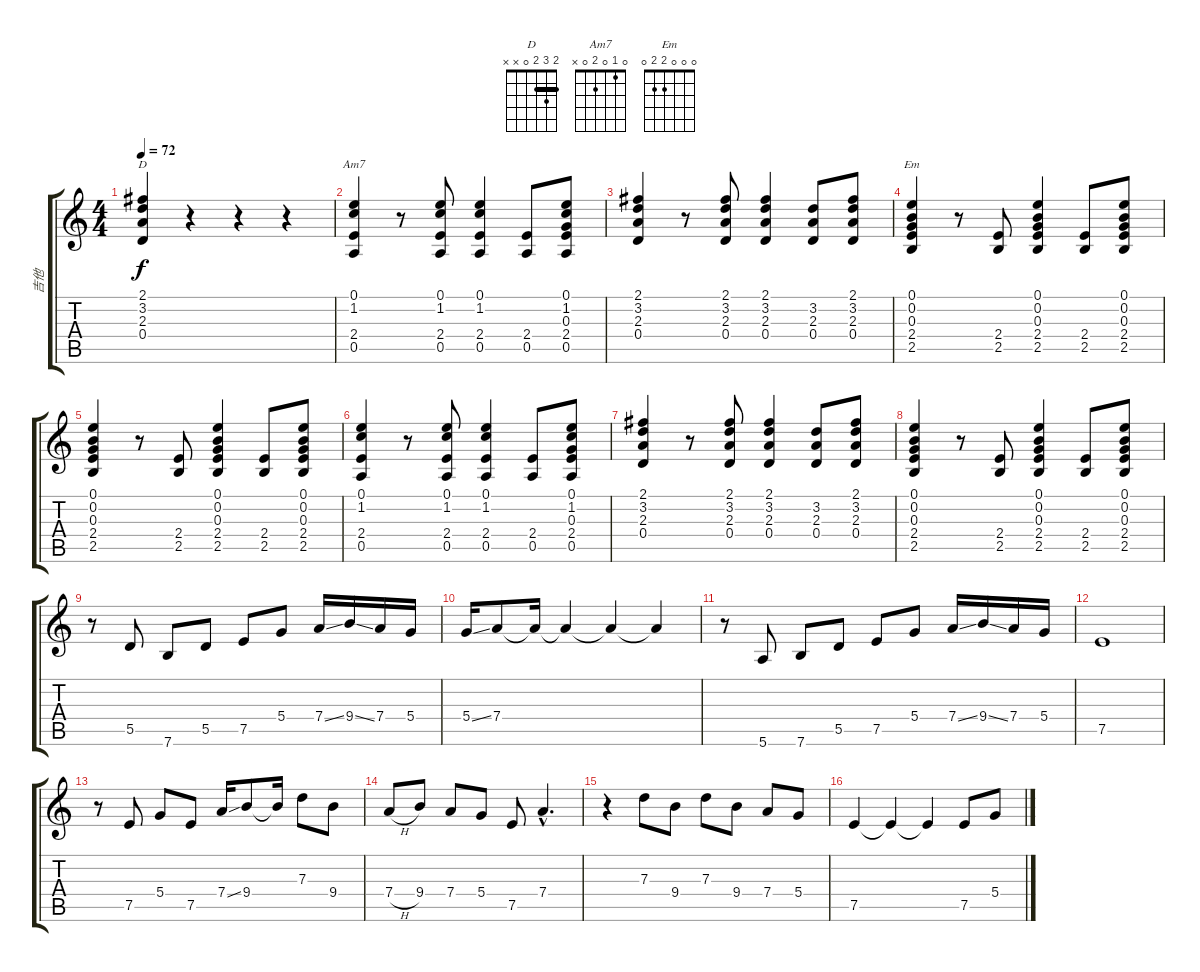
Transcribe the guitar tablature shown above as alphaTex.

\track ("吉他" "吉他") {instrument overdrivenguitar}
\staff {score tabs}
\tuning (E4 B3 G3 D3 A2 E2) {hide}
\chord ("D" 2 3 2 0 x x) {barre 2}
\chord ("Am7" 0 1 0 2 0 x)
\chord ("Em" 0 0 0 2 2 0)
\ts (4 4)
\tempo 72
\clef g2
\ks c
(2.1 3.2 2.3 0.4).4{ch "D" dy f} r.4 r.4 r.4 |
(0.1 1.2 2.4 0.5).4{ch "Am7" volume 8} r.8 (0.1 1.2 2.4 0.5).8 (0.1 1.2 2.4 0.5).4 (2.4 0.5).8 (0.1 1.2 0.3 2.4 0.5).8 |
(2.1 3.2 2.3 0.4).4 r.8 (2.1 3.2 2.3 0.4).8 (2.1 3.2 2.3 0.4).4 (3.2 2.3 0.4).8 (2.1 3.2 2.3 0.4).8 |
(0.1 0.2 0.3 2.4 2.5).4{ch "Em"} r.8 (2.4 2.5).8 (0.1 0.2 0.3 2.4 2.5).4 (2.4 2.5).8 (0.1 0.2 0.3 2.4 2.5).8 |
(0.1 0.2 0.3 2.4 2.5).4 r.8 (2.4 2.5).8 (0.1 0.2 0.3 2.4 2.5).4 (2.4 2.5).8 (0.1 0.2 0.3 2.4 2.5).8 |
(0.1 1.2 2.4 0.5).4{volume 8} r.8 (0.1 1.2 2.4 0.5).8 (0.1 1.2 2.4 0.5).4 (2.4 0.5).8 (0.1 1.2 0.3 2.4 0.5).8 |
(2.1 3.2 2.3 0.4).4 r.8 (2.1 3.2 2.3 0.4).8 (2.1 3.2 2.3 0.4).4 (3.2 2.3 0.4).8 (2.1 3.2 2.3 0.4).8 |
(0.1 0.2 0.3 2.4 2.5).4 r.8 (2.4 2.5).8 (0.1 0.2 0.3 2.4 2.5).4 (2.4 2.5).8 (0.1 0.2 0.3 2.4 2.5).8 |
r.8 5.5.8{volume 16} 7.6.8 5.5.8 7.5.8 5.4.8 7.4{ss}.16 9.4{ss}.16 7.4.16 5.4.16 |
5.4{ss}.16 7.4.8 7.4{t}.16 7.4{t}.4 7.4{t}.4 7.4{t}.4 |
r.8 5.6.8 7.6.8 5.5.8 7.5.8 5.4.8 7.4{ss}.16 9.4{ss}.16 7.4.16 5.4.16 |
7.5.1 |
r.8 7.5.8 5.4.8 7.5.8 7.4{ss}.16 9.4.8 9.4{t}.16 7.3.8 9.4.8 |
7.4{h}.8 9.4.8 7.4.8 5.4.8 7.5.8 7.4{hac}.4{d} |
r.4 7.3.8 9.4.8 7.3.8 9.4.8 7.4.8 5.4.8 |
7.5.4 7.5{t}.4 7.5{t}.4 7.5.8 5.4.8
